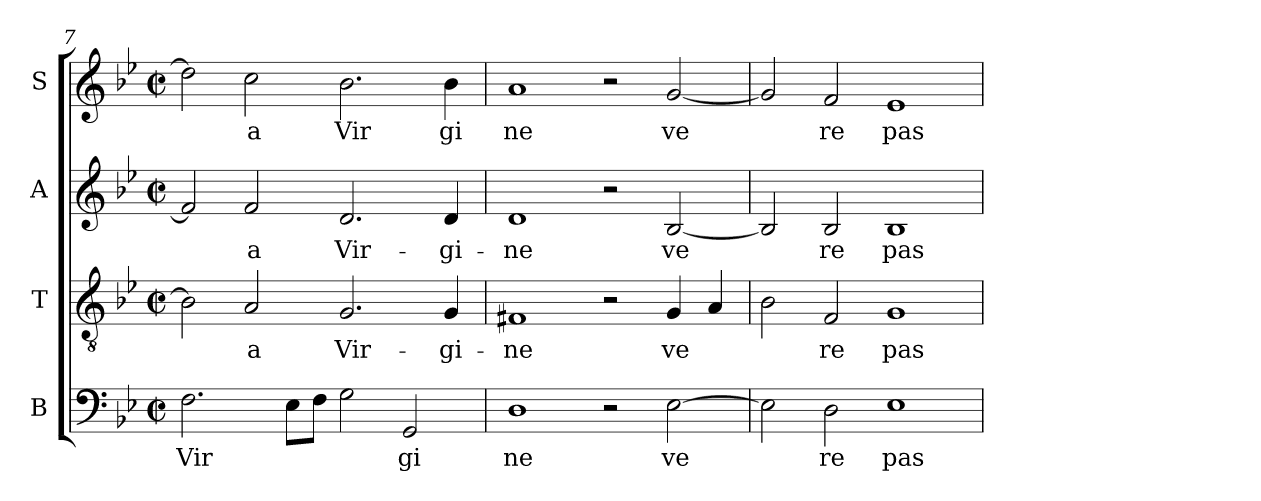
**kern	**text	**kern	**text	**kern	**text	**kern	**text
*part4	*part4	*part3	*part3	*part2	*part2	*part1	*part1
*staff4	*staff4	*staff3	*staff3	*staff2	*staff2	*staff1	*staff1
*I"B	*	*I"T	*	*I"A	*	*I"S	*
*clefF4	*	*clefGv2	*	*clefG2	*	*clefG2	*
*k[b-e-]	*	*k[b-e-]	*	*k[b-e-]	*	*k[b-e-]	*
*B-:	*	*B-:	*	*B-:	*	*B-:	*
*M2/2	*	*M2/2	*	*M2/2	*	*M2/2	*
*met(c|)	*	*met(c|)	*	*met(c|)	*	*met(c|)	*
=7	=7	=7	=7	=7	=7	=7	=7
!	!LO:LY:b:cj	!	!LO:LY:b:cj	!	!LO:LY:b:cj	!	!LO:LY:b:cj
2.F\	Vir	2B-\]	--	2f/]	--	2dd\]	.
!	!	!	!LO:LY:b:cj	!	!LO:LY:b:cj	!	!LO:LY:b:cj
.	.	2A/	-a	2f/	-a	2cc\	a
!	!LO:LY:b:cj	!	!	!	!	!	!
8E-\L	.	.	.	.	.	.	.
!	!LO:LY:b:cj	!	!	!	!	!	!
8F\J	.	.	.	.	.	.	.
!	!LO:LY:b:cj	!	!LO:LY:b:cj	!	!LO:LY:b:cj	!	!LO:LY:b:cj
2G\	.	2.G/	Vir-	2.d/	Vir-	2.b-\	Vir
!	!LO:LY:b:cj	!	!	!	!	!	!
2GG/	gi	.	.	.	.	.	.
!	!	!	!LO:LY:b:cj	!	!LO:LY:b:cj	!	!LO:LY:b:cj
.	.	4G/	-gi-	4d/	-gi-	4b-\	gi
=8	=8	=8	=8	=8	=8	=8	=8
!	!LO:LY:b:cj	!	!LO:LY:b:cj	!	!LO:LY:b:cj	!	!LO:LY:b:cj
1D	ne	1F#X	-ne	1d	-ne	1a	ne
2r	.	2r	.	2r	.	2r	.
!	!LO:LY:b:cj	!	!LO:LY:b:cj	!	!LO:LY:b:cj	!	!LO:LY:b:cj
[>2E-\	ve	4G/	ve-	[<2B-/	ve-	[<2g/	ve
!	!	!	!LO:LY:b:cj	!	!	!	!
.	.	4A/	--	.	.	.	.
=9	=9	=9	=9	=9	=9	=9	=9
!	!LO:LY:b:cj	!	!LO:LY:b:cj	!	!LO:LY:b:cj	!	!LO:LY:b:cj
2E-\]	.	2B-\	--	2B-/]	--	2g/]	.
!	!LO:LY:b:cj	!	!LO:LY:b:cj	!	!LO:LY:b:cj	!	!LO:LY:b:cj
2D\	re	2F/	-re	2B-/	-re	2f/	re
!	!LO:LY:b:cj	!	!LO:LY:b:cj	!	!LO:LY:b:cj	!	!LO:LY:b:cj
1E-	pas	1G	pas-	1B-	pas-	1e-	pas
=	=	=	=	=	=	=	=
*-	*-	*-	*-	*-	*-	*-	*-
